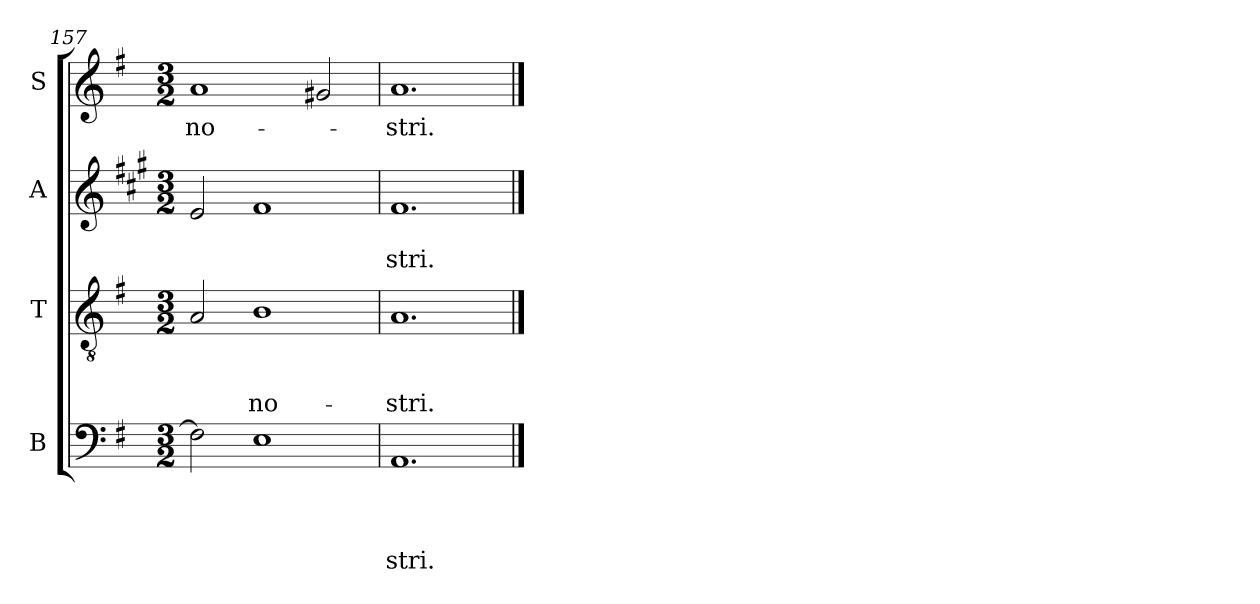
**kern	**text	**text	**text	**text	**kern	**text	**text	**text	**kern	**text	**text	**kern	**text
*part4	*part4	*part4	*part4	*part4	*part3	*part3	*part3	*part3	*part2	*part2	*part2	*part1	*part1
*staff4	*staff4	*staff4	*staff4	*staff4	*staff3	*staff3	*staff3	*staff3	*staff2	*staff2	*staff2	*staff1	*staff1
*I"B	*	*	*	*	*I"T	*	*	*	*I"A	*	*	*I"S	*
*clefF4	*	*	*	*	*clefGv2	*	*	*	*clefG2	*	*	*clefG2	*
*	*	*	*	*	*	*	*	*	*ITrd1c2	*	*	*	*
*k[f#]	*	*	*	*	*k[f#]	*	*	*	*k[f#]	*	*	*k[f#]	*
*G:	*	*	*	*	*G:	*	*	*	*G:	*	*	*G:	*
*M3/2	*	*	*	*	*M3/2	*	*	*	*M3/2	*	*	*M3/2	*
=157	=157	=157	=157	=157	=157	=157	=157	=157	=157	=157	=157	=157	=157
!	!	!	!	!	!	!	!	!	!	!	!	!	!LO:LY:b
2Fn\]	.	.	.	.	2A/	.	.	.	2d/	.	.	1a	no-
!	!	!	!	!	!	!	!	!LO:LY:b	!	!	!	!	!
1E	.	.	.	.	1B	.	.	no-	1e	.	.	.	.
.	.	.	.	.	.	.	.	.	.	.	.	2g#/	.
=158	=158	=158	=158	=158	=158	=158	=158	=158	=158	=158	=158	=158	=158
!	!	!	!	!LO:LY:b	!	!	!	!LO:LY:b	!	!	!LO:LY:b	!	!LO:LY:b
1.AA	.	.	.	-stri.	1.A	.	.	-stri.	1.e	.	-stri.	1.a	-stri.
==	==	==	==	==	==	==	==	==	==	==	==	==	==
*-	*-	*-	*-	*-	*-	*-	*-	*-	*-	*-	*-	*-	*-
